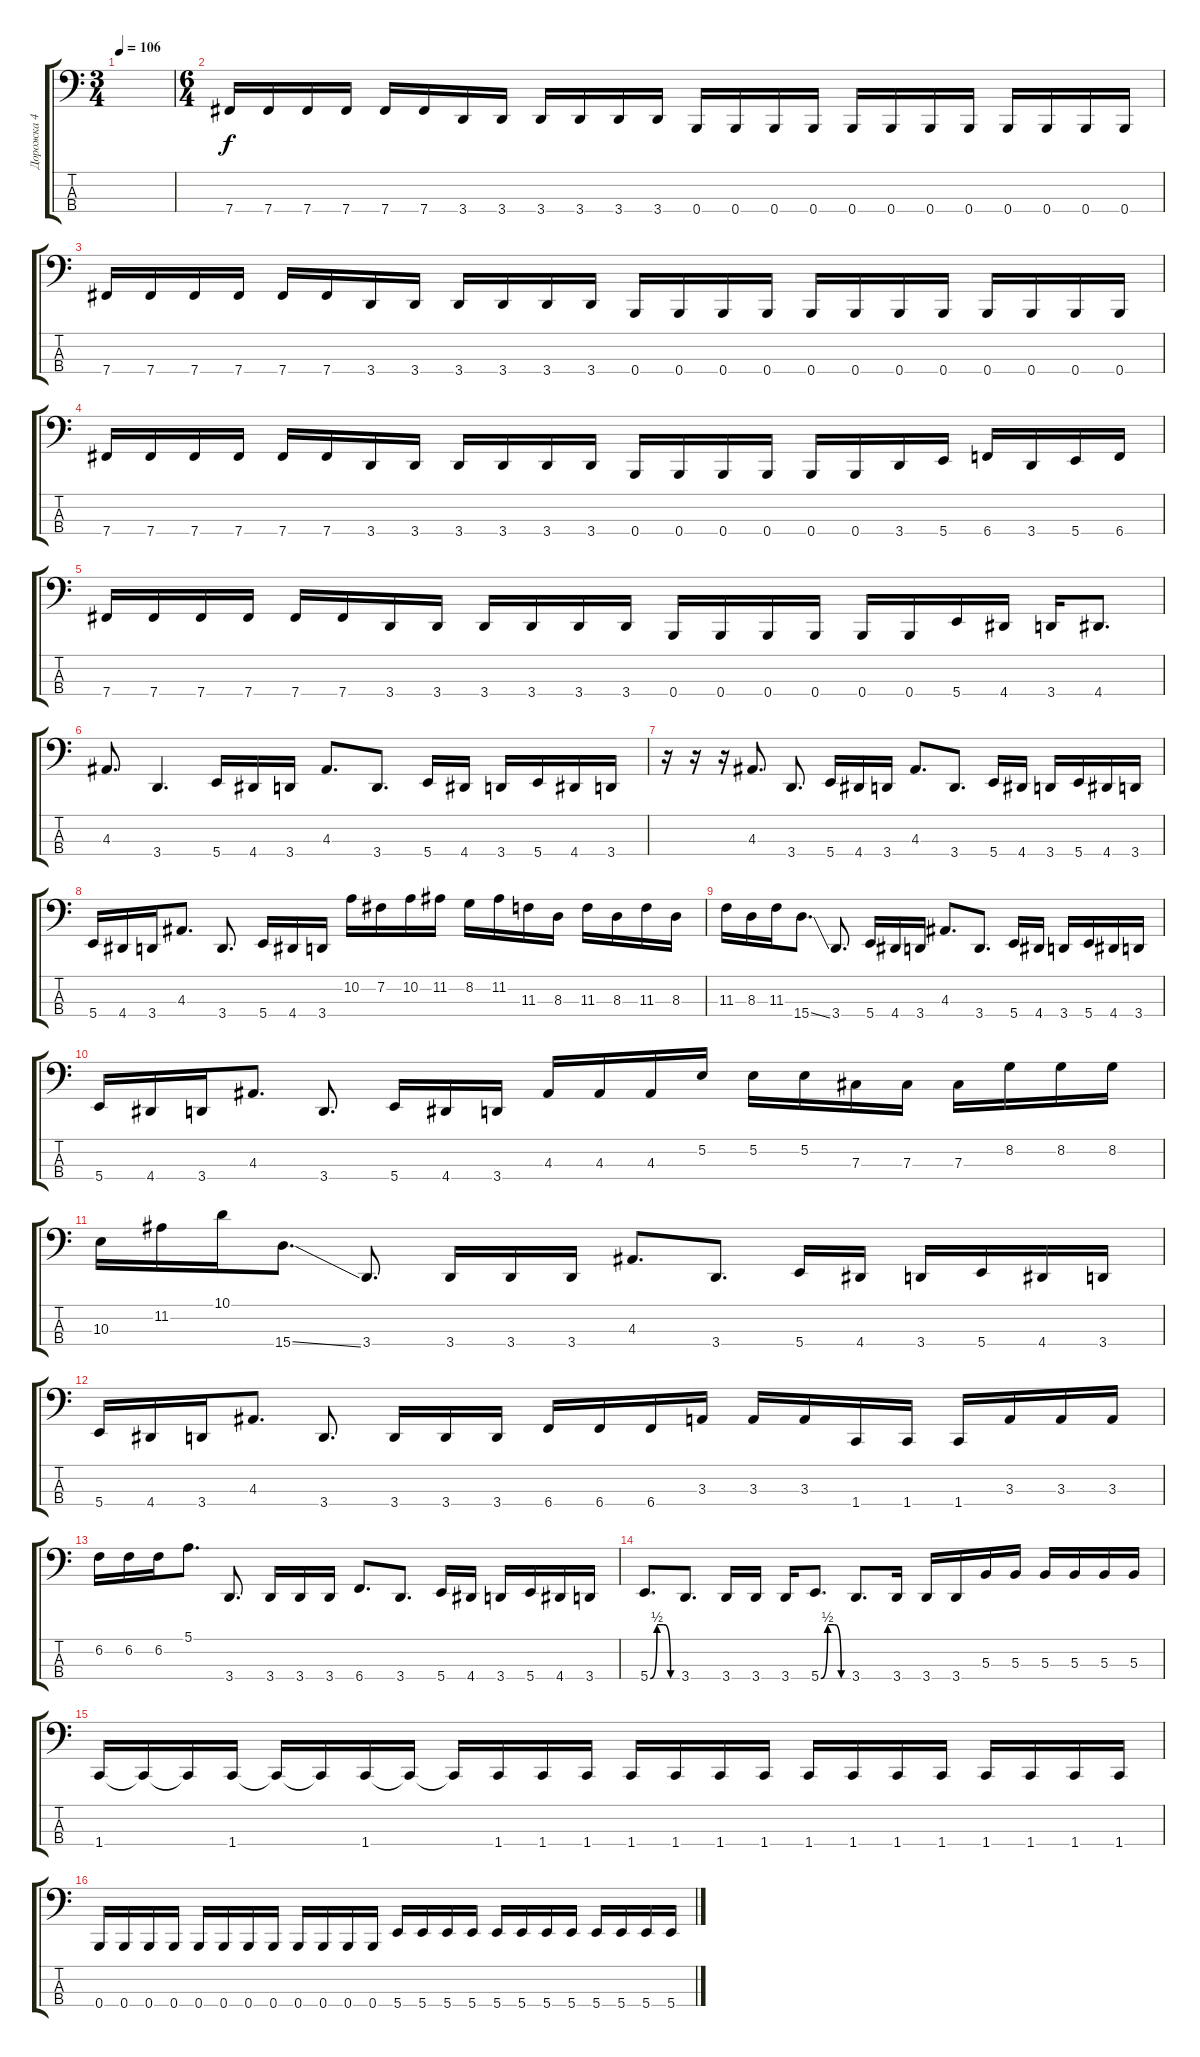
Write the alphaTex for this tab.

\track ("Дорожка 4" "Дорожка 4") {instrument electricbasspick}
\staff {score tabs}
\tuning (E2 B1 Gb1 B0) {hide}
\ts (3 4)
\tempo 106
\clef f4
\ks c
|
\ts (6 4)
7.4.16 7.4.16 7.4.16 7.4.16 7.4.16 7.4.16 3.4.16 3.4.16 3.4.16 3.4.16 3.4.16 3.4.16 0.4.16 0.4.16 0.4.16 0.4.16 0.4.16 0.4.16 0.4.16 0.4.16 0.4.16 0.4.16 0.4.16 0.4.16 |
7.4.16 7.4.16 7.4.16 7.4.16 7.4.16 7.4.16 3.4.16 3.4.16 3.4.16 3.4.16 3.4.16 3.4.16 0.4.16 0.4.16 0.4.16 0.4.16 0.4.16 0.4.16 0.4.16 0.4.16 0.4.16 0.4.16 0.4.16 0.4.16 |
7.4.16 7.4.16 7.4.16 7.4.16 7.4.16 7.4.16 3.4.16 3.4.16 3.4.16 3.4.16 3.4.16 3.4.16 0.4.16 0.4.16 0.4.16 0.4.16 0.4.16 0.4.16 3.4.16 5.4.16 6.4.16 3.4.16 5.4.16 6.4.16 |
7.4.16 7.4.16 7.4.16 7.4.16 7.4.16 7.4.16 3.4.16 3.4.16 3.4.16 3.4.16 3.4.16 3.4.16 0.4.16 0.4.16 0.4.16 0.4.16 0.4.16 0.4.16 5.4.16 4.4.16 3.4.16 4.4.8{d} |
4.3.8{d} 3.4.4{d} 5.4.16 4.4.16 3.4.16 4.3.8{d} 3.4.8{d} 5.4.16 4.4.16 3.4.16 5.4.16 4.4.16 3.4.16 |
r.16 r.16 r.16 4.3.8{d} 3.4.8{d} 5.4.16 4.4.16 3.4.16 4.3.8{d} 3.4.8{d} 5.4.16 4.4.16 3.4.16 5.4.16 4.4.16 3.4.16 |
5.4.16 4.4.16 3.4.16 4.3.8{d} 3.4.8{d} 5.4.16 4.4.16 3.4.16 10.2.16 7.2.16 10.2.16 11.2.16 8.2.16 11.2.16 11.3.16 8.3.16 11.3.16 8.3.16 11.3.16 8.3.16 |
11.3.16 8.3.16 11.3.16 15.4{ss}.8{d} 3.4.8{d} 5.4.16 4.4.16 3.4.16 4.3.8{d} 3.4.8{d} 5.4.16 4.4.16 3.4.16 5.4.16 4.4.16 3.4.16 |
5.4.16 4.4.16 3.4.16 4.3.8{d} 3.4.8{d} 5.4.16 4.4.16 3.4.16 4.3.16 4.3.16 4.3.16 5.2.16 5.2.16 5.2.16 7.3.16 7.3.16 7.3.16 8.2.16 8.2.16 8.2.16 |
10.3.16 11.2.16 10.1.16 15.4{ss}.8{d} 3.4.8{d} 3.4.16 3.4.16 3.4.16 4.3.8{d} 3.4.8{d} 5.4.16 4.4.16 3.4.16 5.4.16 4.4.16 3.4.16 |
5.4.16 4.4.16 3.4.16 4.3.8{d} 3.4.8{d} 3.4.16 3.4.16 3.4.16 6.4.16 6.4.16 6.4.16 3.3.16 3.3.16 3.3.16 1.4.16 1.4.16 1.4.16 3.3.16 3.3.16 3.3.16 |
6.2.16 6.2.16 6.2.16 5.1.8{d} 3.4.8{d} 3.4.16 3.4.16 3.4.16 6.4.8{d} 3.4.8{d} 5.4.16 4.4.16 3.4.16 5.4.16 4.4.16 3.4.16 |
5.4{be (custom 0 0 15 2 30 2 45 0 60 0)}.8{d} 3.4.8{d} 3.4.16 3.4.16 3.4.16 5.4{be (custom 0 0 15 2 30 2 45 0 60 0)}.8{d} 3.4.8{d} 3.4.16 3.4.16 3.4.16 5.3.16 5.3.16 5.3.16 5.3.16 5.3.16 5.3.16 |
1.4.16 1.4{t}.16 1.4{t}.16 1.4.16 1.4{t}.16 1.4{t}.16 1.4.16 1.4{t}.16 1.4{t}.16 1.4.16 1.4.16 1.4.16 1.4.16 1.4.16 1.4.16 1.4.16 1.4.16 1.4.16 1.4.16 1.4.16 1.4.16 1.4.16 1.4.16 1.4.16 |
0.4.16 0.4.16 0.4.16 0.4.16 0.4.16 0.4.16 0.4.16 0.4.16 0.4.16 0.4.16 0.4.16 0.4.16 5.4.16 5.4.16 5.4.16 5.4.16 5.4.16 5.4.16 5.4.16 5.4.16 5.4.16 5.4.16 5.4.16 5.4.16
